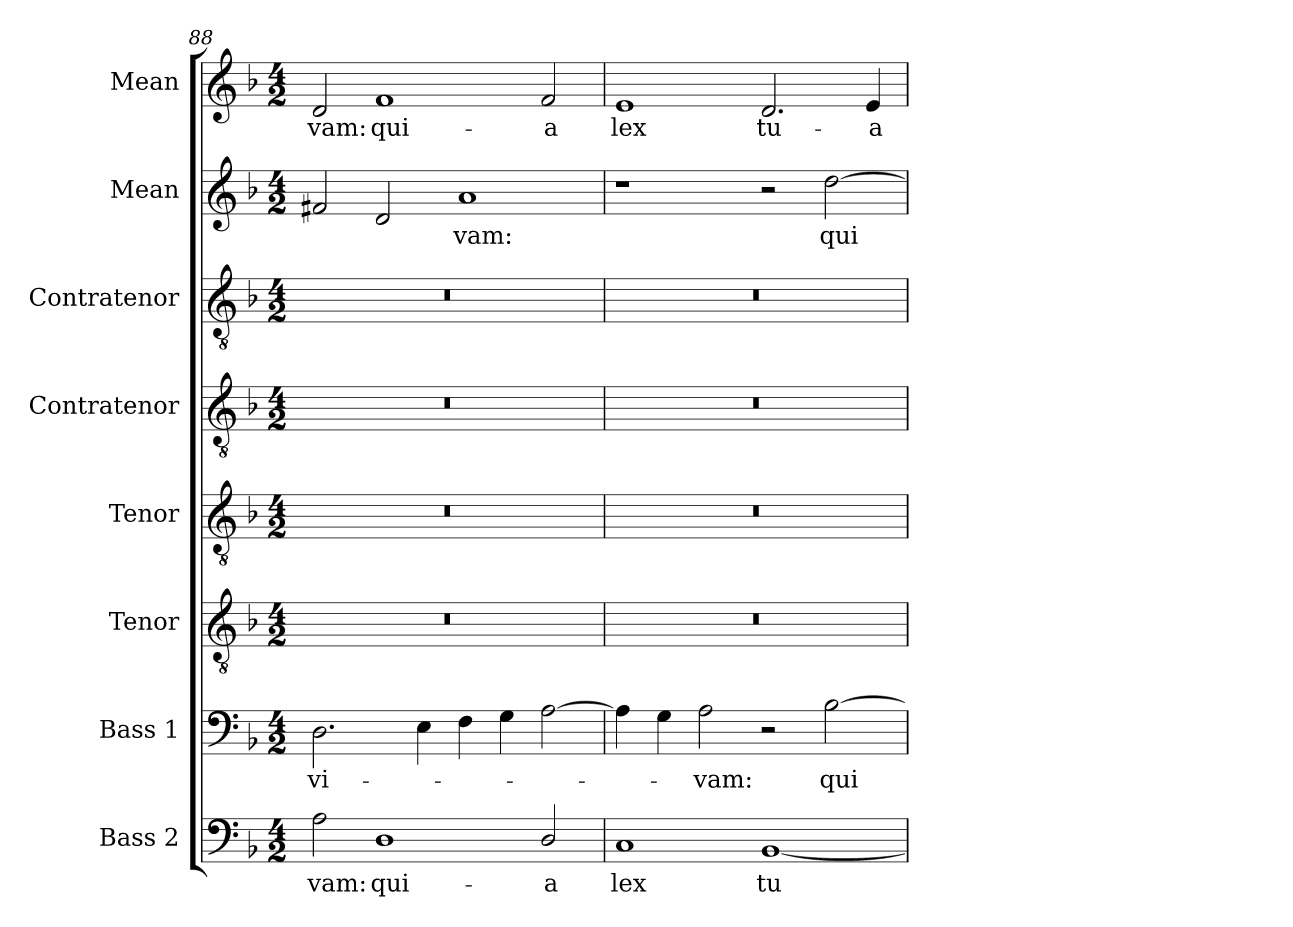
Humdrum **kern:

**kern	**text	**kern	**text	**kern	**kern	**kern	**kern	**kern	**text	**kern	**text
*part8	*part8	*part7	*part7	*part6	*part5	*part4	*part3	*part2	*part2	*part1	*part1
*staff8	*staff8	*staff7	*staff7	*staff6	*staff5	*staff4	*staff3	*staff2	*staff2	*staff1	*staff1
*I"Bass 2	*	*I"Bass 1	*	*I"Tenor	*I"Tenor	*I"Contratenor	*I"Contratenor	*I"Mean	*	*I"Mean	*
*I'B2.	*	*I'B1.	*	*I'T.	*I'T.	*I'Ct.	*I'Ct.	*I'M.	*	*I'M.	*
*clefF4	*	*clefF4	*	*clefGv2	*clefGv2	*clefGv2	*clefGv2	*clefG2	*	*clefG2	*
*	*	*	*	*ITrd7c12	*ITrd7c12	*ITrd7c12	*ITrd7c12	*	*	*	*
*k[b-]	*	*k[b-]	*	*k[b-]	*k[b-]	*k[b-]	*k[b-]	*k[b-]	*	*k[b-]	*
*F:	*	*F:	*	*F:	*F:	*F:	*F:	*F:	*	*F:	*
*M4/2	*	*M4/2	*	*M4/2	*M4/2	*M4/2	*M4/2	*M4/2	*	*M4/2	*
=88	=88	=88	=88	=88	=88	=88	=88	=88	=88	=88	=88
!	!LO:LY:b:color=#000000	!	!	!	!	!	!	!	!	!	!
!	!	!	!LO:LY:b:color=#000000	!LO:N:vis=1	!LO:N:vis=1	!LO:N:vis=1	!LO:N:vis=1	!	!	!	!
!	!	!	!	!	!	!	!	!	!	!	!LO:LY:b:color=#000000
2Ai\	-vam:	2.Di\	vi-	0r	0r	0r	0r	2f#Xi/	.	2di/	-vam:
!	!LO:LY:b:color=#000000	!	!	!	!	!	!	!	!	!	!
!	!	!	!	!	!	!	!	!	!	!	!LO:LY:b:color=#000000
1Di	qui-	.	.	.	.	.	.	2di/	.	1fi	qui-
.	.	4Ei\	.	.	.	.	.	.	.	.	.
!	!	!	!	!	!	!	!	!	!LO:LY:b:color=#000000	!	!
.	.	4Fi\	.	.	.	.	.	1ai	-vam:	.	.
.	.	4Gi\	.	.	.	.	.	.	.	.	.
!	!LO:LY:b:color=#000000	!	!	!	!	!	!	!	!	!	!
!	!	!	!	!	!	!	!	!	!	!	!LO:LY:b:color=#000000
2Di/	-a	[2Ai\	.	.	.	.	.	.	.	2fi/	-a
=89	=89	=89	=89	=89	=89	=89	=89	=89	=89	=89	=89
!	!LO:LY:b:color=#000000	!	!	!LO:N:vis=1	!LO:N:vis=1	!LO:N:vis=1	!LO:N:vis=1	!	!	!	!
!	!	!	!	!	!	!	!	!	!	!	!LO:LY:b:color=#000000
1Ci	lex	4Ai\]	.	0r	0r	0r	0r	1r	.	1ei	lex
.	.	4Gi\	.	.	.	.	.	.	.	.	.
!	!	!	!LO:LY:b:color=#000000	!	!	!	!	!	!	!	!
.	.	2Ai\	-vam:	.	.	.	.	.	.	.	.
!	!LO:LY:b:color=#000000	!	!	!	!	!	!	!	!	!	!
!	!	!	!	!	!	!	!	!	!	!	!LO:LY:b:color=#000000
[1BB-i	tu-	2r	.	.	.	.	.	2r	.	2.di/	tu-
!	!	!	!LO:LY:b:color=#000000	!	!	!	!	!	!	!	!
!	!	!	!	!	!	!	!	!	!LO:LY:b:color=#000000	!	!
.	.	[2B-i\	qui-	.	.	.	.	[2ddi\	qui-	.	.
!	!	!	!	!	!	!	!	!	!	!	!LO:LY:b:color=#000000
.	.	.	.	.	.	.	.	.	.	4ei/	-a
=	=	=	=	=	=	=	=	=	=	=	=
*-	*-	*-	*-	*-	*-	*-	*-	*-	*-	*-	*-
